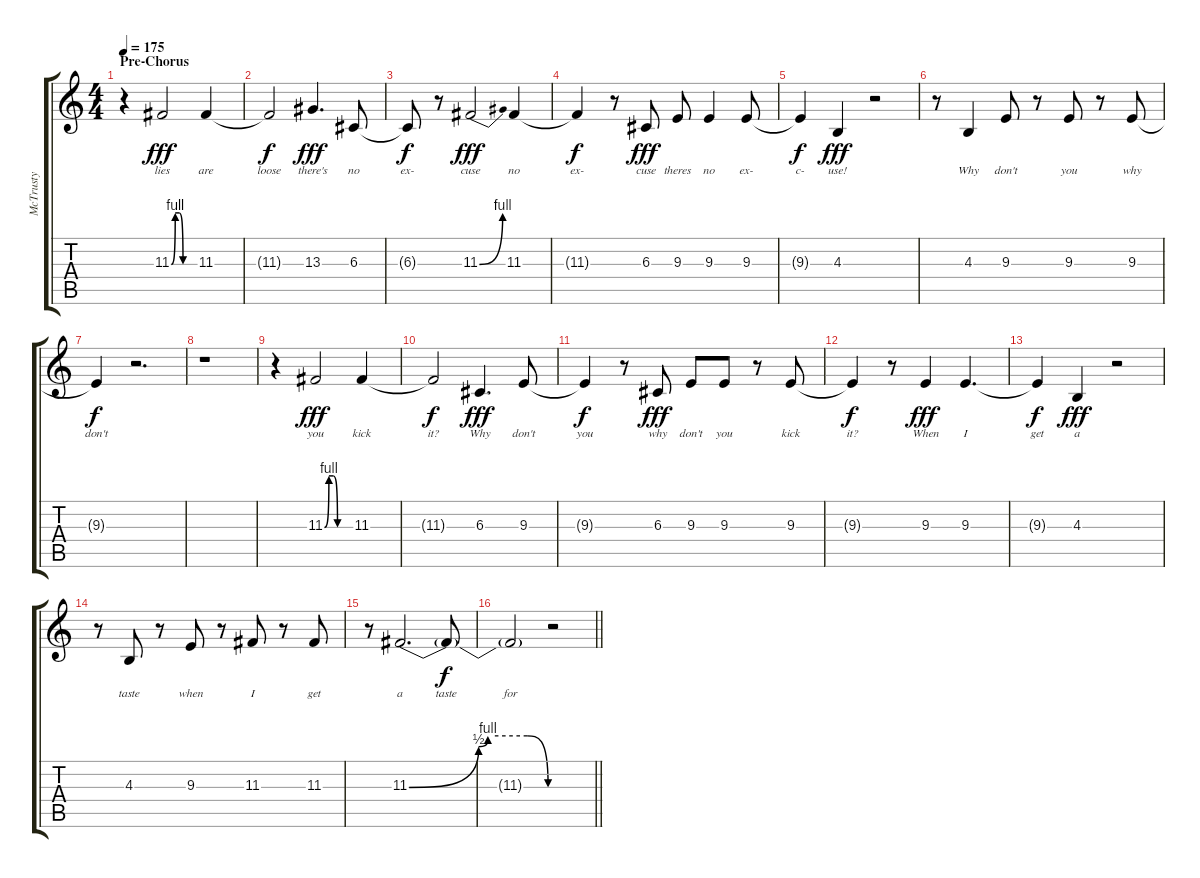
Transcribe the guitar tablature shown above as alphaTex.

\track ("McTrusty" "McTrusty") {instrument harmonica}
\staff {score tabs}
\tuning (E4 B3 G3 D3 A2 D2) {hide}
\ts (4 4)
\section ("" "Pre-Chorus")
\tempo 175
\clef g2
\ks c
r.4{dy f} 11.3{be (custom 0 0 10 4 20 4 30 0 60 0)}.2{lyrics (0 "lies") lyrics (1 "") lyrics (2 "") lyrics (3 "") lyrics (4 "") dy fff} 11.3.4{lyrics (0 "are") lyrics (1 "") lyrics (2 "") lyrics (3 "") lyrics (4 "")} |
11.3{t}.2{lyrics (0 "loose") lyrics (1 "") lyrics (2 "") lyrics (3 "") lyrics (4 "") dy f} 13.3.4{d lyrics (0 "there's") lyrics (1 "") lyrics (2 "") lyrics (3 "") lyrics (4 "") dy fff} 6.3.8{lyrics (0 "no") lyrics (1 "") lyrics (2 "") lyrics (3 "") lyrics (4 "")} |
6.3{t}.8{lyrics (0 "ex-") lyrics (1 "") lyrics (2 "") lyrics (3 "") lyrics (4 "") dy f} r.8 11.3{be (bend 0 0 60 4)}.2{lyrics (0 "cuse") lyrics (1 "") lyrics (2 "") lyrics (3 "") lyrics (4 "") dy fff} 11.3.4{lyrics (0 "no") lyrics (1 "") lyrics (2 "") lyrics (3 "") lyrics (4 "")} |
11.3{t}.4{lyrics (0 "ex-") lyrics (1 "") lyrics (2 "") lyrics (3 "") lyrics (4 "") dy f} r.8 6.3.8{lyrics (0 "cuse") lyrics (1 "") lyrics (2 "") lyrics (3 "") lyrics (4 "") dy fff} 9.3.8{lyrics (0 "theres") lyrics (1 "") lyrics (2 "") lyrics (3 "") lyrics (4 "")} 9.3.4{lyrics (0 "no") lyrics (1 "") lyrics (2 "") lyrics (3 "") lyrics (4 "")} 9.3.8{lyrics (0 "ex-") lyrics (1 "") lyrics (2 "") lyrics (3 "") lyrics (4 "")} |
9.3{t}.4{lyrics (0 "c-") lyrics (1 "") lyrics (2 "") lyrics (3 "") lyrics (4 "") dy f} 4.3.4{lyrics (0 "use!") lyrics (1 "") lyrics (2 "") lyrics (3 "") lyrics (4 "") dy fff} r.2 |
r.8 4.3.4{lyrics (0 "Why") lyrics (1 "") lyrics (2 "") lyrics (3 "") lyrics (4 "")} 9.3.8{lyrics (0 "don't") lyrics (1 "") lyrics (2 "") lyrics (3 "") lyrics (4 "")} r.8 9.3.8{lyrics (0 "you") lyrics (1 "") lyrics (2 "") lyrics (3 "") lyrics (4 "")} r.8 9.3.8{lyrics (0 "why") lyrics (1 "") lyrics (2 "") lyrics (3 "") lyrics (4 "")} |
9.3{t}.4{lyrics (0 "don't") lyrics (1 "") lyrics (2 "") lyrics (3 "") lyrics (4 "") dy f} r.2{d} |
r.1 |
r.4 11.3{be (custom 0 0 10 4 20 4 30 0 60 0)}.2{lyrics (0 "you") lyrics (1 "") lyrics (2 "") lyrics (3 "") lyrics (4 "") dy fff} 11.3.4{lyrics (0 "kick") lyrics (1 "") lyrics (2 "") lyrics (3 "") lyrics (4 "")} |
11.3{t}.2{lyrics (0 "it?") lyrics (1 "") lyrics (2 "") lyrics (3 "") lyrics (4 "") dy f} 6.3.4{d lyrics (0 "Why") lyrics (1 "") lyrics (2 "") lyrics (3 "") lyrics (4 "") dy fff} 9.3.8{lyrics (0 "don't") lyrics (1 "") lyrics (2 "") lyrics (3 "") lyrics (4 "")} |
9.3{t}.4{lyrics (0 "you") lyrics (1 "") lyrics (2 "") lyrics (3 "") lyrics (4 "") dy f} r.8 6.3.8{lyrics (0 "why") lyrics (1 "") lyrics (2 "") lyrics (3 "") lyrics (4 "") dy fff} 9.3.8{lyrics (0 "don't") lyrics (1 "") lyrics (2 "") lyrics (3 "") lyrics (4 "")} 9.3.8{lyrics (0 "you") lyrics (1 "") lyrics (2 "") lyrics (3 "") lyrics (4 "")} r.8 9.3.8{lyrics (0 "kick") lyrics (1 "") lyrics (2 "") lyrics (3 "") lyrics (4 "")} |
9.3{t}.4{lyrics (0 "it?") lyrics (1 "") lyrics (2 "") lyrics (3 "") lyrics (4 "") dy f} r.8 9.3.4{lyrics (0 "When") lyrics (1 "") lyrics (2 "") lyrics (3 "") lyrics (4 "") dy fff} 9.3.4{d lyrics (0 "I") lyrics (1 "") lyrics (2 "") lyrics (3 "") lyrics (4 "")} |
9.3{t}.4{lyrics (0 "get") lyrics (1 "") lyrics (2 "") lyrics (3 "") lyrics (4 "") dy f} 4.3.4{lyrics (0 "a") lyrics (1 "") lyrics (2 "") lyrics (3 "") lyrics (4 "") dy fff} r.2 |
r.8 4.3.8{lyrics (0 "taste") lyrics (1 "") lyrics (2 "") lyrics (3 "") lyrics (4 "")} r.8 9.3.8{lyrics (0 "when") lyrics (1 "") lyrics (2 "") lyrics (3 "") lyrics (4 "")} r.8 11.3.8{lyrics (0 "I") lyrics (1 "") lyrics (2 "") lyrics (3 "") lyrics (4 "")} r.8 11.3.8{lyrics (0 "get") lyrics (1 "") lyrics (2 "") lyrics (3 "") lyrics (4 "")} |
r.8 11.3{be (custom 0 0 30 2 34 4 51 4 60 0)}.2{d lyrics (0 "a") lyrics (1 "") lyrics (2 "") lyrics (3 "") lyrics (4 "")} 11.3{t}.8{lyrics (0 "taste") lyrics (1 "") lyrics (2 "") lyrics (3 "") lyrics (4 "") dy f} |
\barLineRight lightlight
11.3{t}.2{lyrics (0 "for") lyrics (1 "") lyrics (2 "") lyrics (3 "") lyrics (4 "")} r.2
